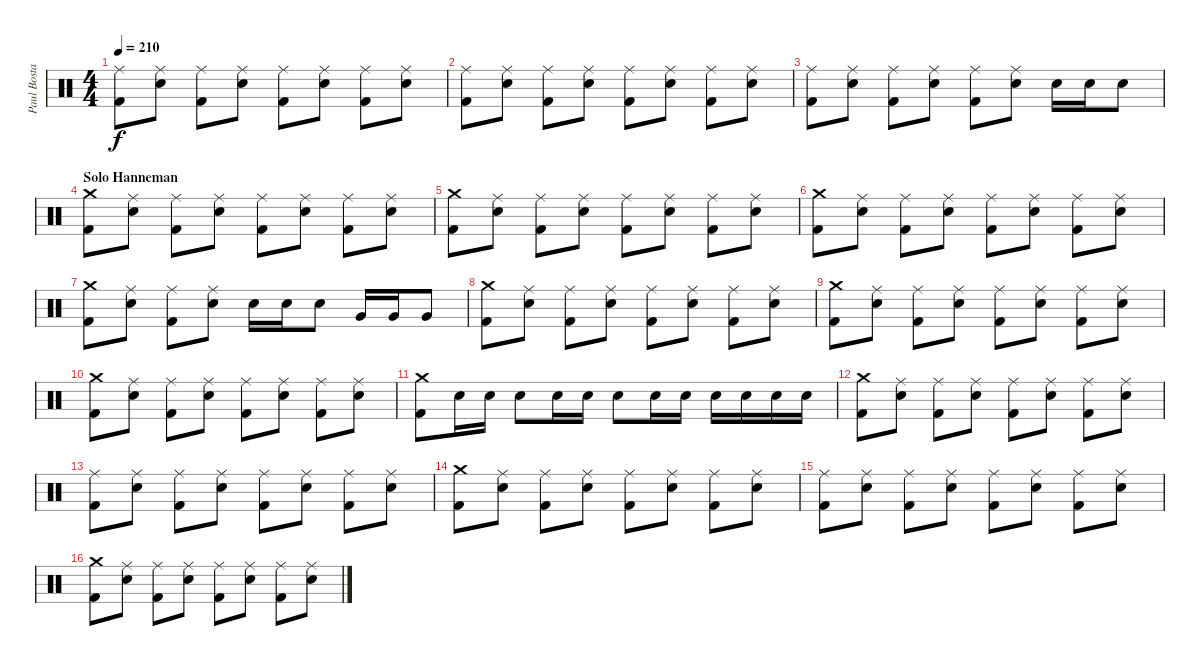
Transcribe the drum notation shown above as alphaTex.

\track ("Paul Bostaph" "Paul Bosta") {instrument percussion}
\staff {score}
\articulation defaults
\ts (4 4)
\tempo 210
\clef neutral
\ks c
("Ride (middle)" "Kick (hit) 2").8{dy f} ("Ride (middle)" "Snare (hit) 2").8 ("Ride (middle)" "Kick (hit) 2").8 ("Ride (middle)" "Snare (hit) 2").8 ("Ride (middle)" "Kick (hit) 2").8 ("Ride (middle)" "Snare (hit) 2").8 ("Ride (middle)" "Kick (hit) 2").8 ("Ride (middle)" "Snare (hit) 2").8 |
("Ride (middle)" "Kick (hit) 2").8 ("Ride (middle)" "Snare (hit) 2").8 ("Ride (middle)" "Kick (hit) 2").8 ("Ride (middle)" "Snare (hit) 2").8 ("Ride (middle)" "Kick (hit) 2").8 ("Ride (middle)" "Snare (hit) 2").8 ("Ride (middle)" "Kick (hit) 2").8 ("Ride (middle)" "Snare (hit) 2").8 |
("Ride (middle)" "Kick (hit) 2").8 ("Ride (middle)" "Snare (hit) 2").8 ("Ride (middle)" "Kick (hit) 2").8 ("Ride (middle)" "Snare (hit) 2").8 ("Ride (middle)" "Kick (hit) 2").8 ("Ride (middle)" "Snare (hit) 2").8 "Snare (hit) 2".16 "Snare (hit) 2".16 "Snare (hit) 2".8 |
\section ("" "Solo Hanneman")
("Crash medium (hit)" "Kick (hit) 2").8 ("Ride (middle)" "Snare (hit) 2").8 ("Ride (middle)" "Kick (hit) 2").8 ("Ride (middle)" "Snare (hit) 2").8 ("Ride (middle)" "Kick (hit) 2").8 ("Ride (middle)" "Snare (hit) 2").8 ("Ride (middle)" "Kick (hit) 2").8 ("Ride (middle)" "Snare (hit) 2").8 |
("Crash medium (hit)" "Kick (hit) 2").8 ("Ride (middle)" "Snare (hit) 2").8 ("Ride (middle)" "Kick (hit) 2").8 ("Ride (middle)" "Snare (hit) 2").8 ("Ride (middle)" "Kick (hit) 2").8 ("Ride (middle)" "Snare (hit) 2").8 ("Ride (middle)" "Kick (hit) 2").8 ("Ride (middle)" "Snare (hit) 2").8 |
("Crash medium (hit)" "Kick (hit) 2").8 ("Ride (middle)" "Snare (hit) 2").8 ("Ride (middle)" "Kick (hit) 2").8 ("Ride (middle)" "Snare (hit) 2").8 ("Ride (middle)" "Kick (hit) 2").8 ("Ride (middle)" "Snare (hit) 2").8 ("Ride (middle)" "Kick (hit) 2").8 ("Ride (middle)" "Snare (hit) 2").8 |
("Crash medium (hit)" "Kick (hit) 2").8 ("Ride (middle)" "Snare (hit) 2").8 ("Ride (middle)" "Kick (hit) 2").8 ("Ride (middle)" "Snare (hit) 2").8 "Snare (hit) 2".16 "Snare (hit) 2".16 "Snare (hit) 2".8 "Very Low Tom (hit)".16 "Very Low Tom (hit)".16 "Very Low Tom (hit)".8 |
("Crash medium (hit)" "Kick (hit) 2").8 ("Ride (middle)" "Snare (hit) 2").8 ("Ride (middle)" "Kick (hit) 2").8 ("Ride (middle)" "Snare (hit) 2").8 ("Ride (middle)" "Kick (hit) 2").8 ("Ride (middle)" "Snare (hit) 2").8 ("Ride (middle)" "Kick (hit) 2").8 ("Ride (middle)" "Snare (hit) 2").8 |
("Crash medium (hit)" "Kick (hit) 2").8 ("Ride (middle)" "Snare (hit) 2").8 ("Ride (middle)" "Kick (hit) 2").8 ("Ride (middle)" "Snare (hit) 2").8 ("Ride (middle)" "Kick (hit) 2").8 ("Ride (middle)" "Snare (hit) 2").8 ("Ride (middle)" "Kick (hit) 2").8 ("Ride (middle)" "Snare (hit) 2").8 |
("Crash medium (hit)" "Kick (hit) 2").8 ("Ride (middle)" "Snare (hit) 2").8 ("Ride (middle)" "Kick (hit) 2").8 ("Ride (middle)" "Snare (hit) 2").8 ("Ride (middle)" "Kick (hit) 2").8 ("Ride (middle)" "Snare (hit) 2").8 ("Ride (middle)" "Kick (hit) 2").8 ("Ride (middle)" "Snare (hit) 2").8 |
("Crash medium (hit)" "Kick (hit) 2").8 "Snare (hit) 2".16 "Snare (hit) 2".16 "Snare (hit) 2".8 "Snare (hit) 2".16 "Snare (hit) 2".16 "Snare (hit) 2".8 "Snare (hit) 2".16 "Snare (hit) 2".16 "Snare (hit) 2".16 "Snare (hit) 2".16 "Snare (hit) 2".16 "Snare (hit) 2".16 |
("Crash medium (hit)" "Kick (hit) 2").8 ("Ride (middle)" "Snare (hit) 2").8 ("Ride (middle)" "Kick (hit) 2").8 ("Ride (middle)" "Snare (hit) 2").8 ("Ride (middle)" "Kick (hit) 2").8 ("Ride (middle)" "Snare (hit) 2").8 ("Ride (middle)" "Kick (hit) 2").8 ("Ride (middle)" "Snare (hit) 2").8 |
("Ride (middle)" "Kick (hit) 2").8 ("Ride (middle)" "Snare (hit) 2").8 ("Ride (middle)" "Kick (hit) 2").8 ("Ride (middle)" "Snare (hit) 2").8 ("Ride (middle)" "Kick (hit) 2").8 ("Ride (middle)" "Snare (hit) 2").8 ("Ride (middle)" "Kick (hit) 2").8 ("Ride (middle)" "Snare (hit) 2").8 |
("Crash medium (hit)" "Kick (hit) 2").8 ("Ride (middle)" "Snare (hit) 2").8 ("Ride (middle)" "Kick (hit) 2").8 ("Ride (middle)" "Snare (hit) 2").8 ("Ride (middle)" "Kick (hit) 2").8 ("Ride (middle)" "Snare (hit) 2").8 ("Ride (middle)" "Kick (hit) 2").8 ("Ride (middle)" "Snare (hit) 2").8 |
("Ride (middle)" "Kick (hit) 2").8 ("Ride (middle)" "Snare (hit) 2").8 ("Ride (middle)" "Kick (hit) 2").8 ("Ride (middle)" "Snare (hit) 2").8 ("Ride (middle)" "Kick (hit) 2").8 ("Ride (middle)" "Snare (hit) 2").8 ("Ride (middle)" "Kick (hit) 2").8 ("Ride (middle)" "Snare (hit) 2").8 |
("Crash medium (hit)" "Kick (hit) 2").8 ("Ride (middle)" "Snare (hit) 2").8 ("Ride (middle)" "Kick (hit) 2").8 ("Ride (middle)" "Snare (hit) 2").8 ("Ride (middle)" "Kick (hit) 2").8 ("Ride (middle)" "Snare (hit) 2").8 ("Ride (middle)" "Kick (hit) 2").8 ("Ride (middle)" "Snare (hit) 2").8
